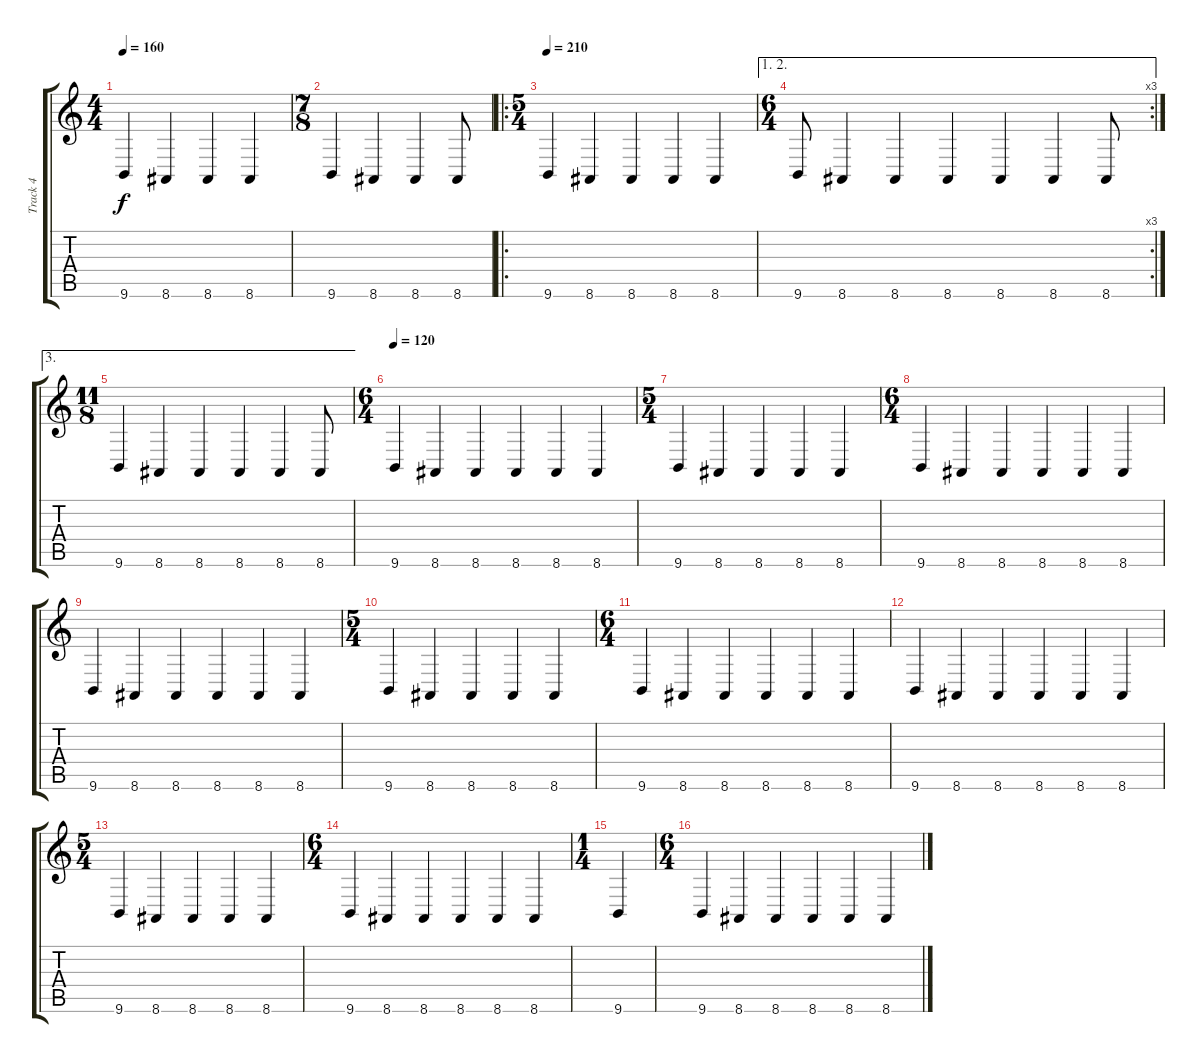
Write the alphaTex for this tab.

\track ("Track 4" "Track 4") {instrument woodblock}
\staff {score tabs}
\tuning (E4 B3 G3 D3 A2 D2) {hide}
\ts (4 4)
\tempo 160
\clef g2
\ks c
9.6.4{dy f} 8.6.4 8.6.4 8.6.4 |
\ts (7 8)
9.6.4 8.6.4 8.6.4 8.6.8 |
\ro
\ts (5 4)
\tempo 210
9.6.4 8.6.4 8.6.4 8.6.4 8.6.4 |
\ae (1 2)
\rc 3
\ts (6 4)
9.6.8 8.6.4 8.6.4 8.6.4 8.6.4 8.6.4 8.6.8 |
\ae 3
\ts (11 8)
9.6.4 8.6.4 8.6.4 8.6.4 8.6.4 8.6.8 |
\ts (6 4)
\tempo 120
9.6.4 8.6.4 8.6.4 8.6.4 8.6.4 8.6.4 |
\ts (5 4)
9.6.4 8.6.4 8.6.4 8.6.4 8.6.4 |
\ts (6 4)
9.6.4 8.6.4 8.6.4 8.6.4 8.6.4 8.6.4 |
9.6.4 8.6.4 8.6.4 8.6.4 8.6.4 8.6.4 |
\ts (5 4)
9.6.4 8.6.4 8.6.4 8.6.4 8.6.4 |
\ts (6 4)
9.6.4 8.6.4 8.6.4 8.6.4 8.6.4 8.6.4 |
9.6.4 8.6.4 8.6.4 8.6.4 8.6.4 8.6.4 |
\ts (5 4)
9.6.4 8.6.4 8.6.4 8.6.4 8.6.4 |
\ts (6 4)
9.6.4 8.6.4 8.6.4 8.6.4 8.6.4 8.6.4 |
\ts (1 4)
9.6.4 |
\ts (6 4)
9.6.4 8.6.4 8.6.4 8.6.4 8.6.4 8.6.4
